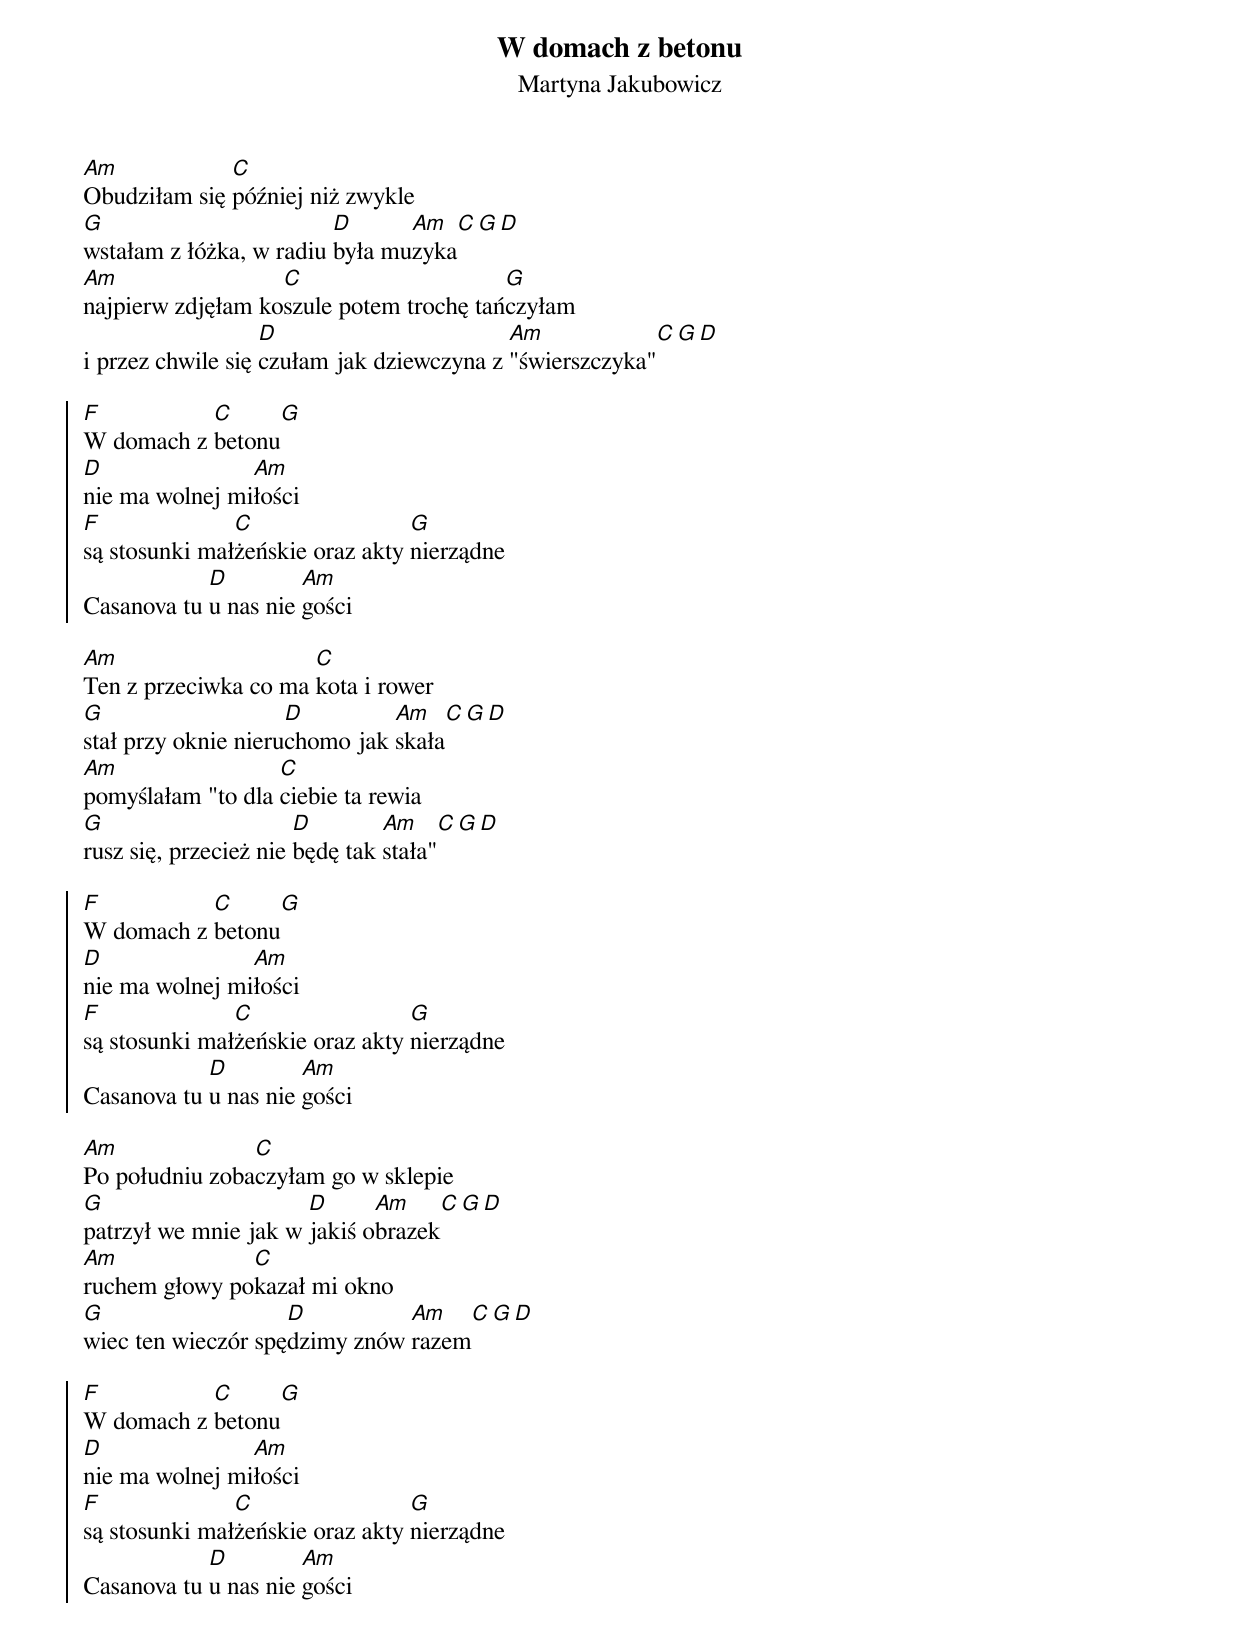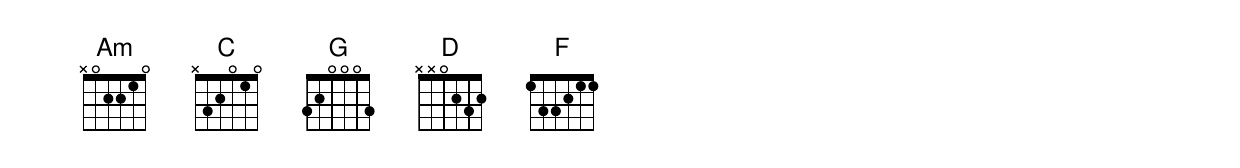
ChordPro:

{t:W domach z betonu}
{st:Martyna Jakubowicz}
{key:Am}
[Am]Obudziłam się [C]później niż zwykle
[G]wstałam z łóżka, w radiu [D]była mu[Am]zyka[C][G][D]
[Am]najpierw zdjęłam ko[C]szule potem trochę tań[G]czyłam
i przez chwile się [D]czułam jak dziewczyna z [Am]"świerszczyka"[C][G][D]

{soc}
[F]W domach z [C]betonu[G]
[D]nie ma wolnej mi[Am]łości
[F]są stosunki mał[C]żeńskie oraz akty [G]nierządne
Casanova tu [D]u nas nie [Am]gości
{eoc}

[Am]Ten z przeciwka co ma [C]kota i rower
[G]stał przy oknie nieru[D]chomo jak [Am]skała[C][G][D]
[Am]pomyślałam "to dla [C]ciebie ta rewia
[G]rusz się, przecież nie [D]będę tak [Am]stała"[C][G][D]

{soc}
[F]W domach z [C]betonu[G]
[D]nie ma wolnej mi[Am]łości
[F]są stosunki mał[C]żeńskie oraz akty [G]nierządne
Casanova tu [D]u nas nie [Am]gości
{eoc}

[Am]Po południu zoba[C]czyłam go w sklepie
[G]patrzył we mnie jak w [D]jakiś o[Am]brazek[C][G][D]
[Am]ruchem głowy po[C]kazał mi okno
[G]wiec ten wieczór spę[D]dzimy znów [Am]razem[C][G][D]

{soc}
[F]W domach z [C]betonu[G]
[D]nie ma wolnej mi[Am]łości
[F]są stosunki mał[C]żeńskie oraz akty [G]nierządne
Casanova tu [D]u nas nie [Am]gości
{eoc}
